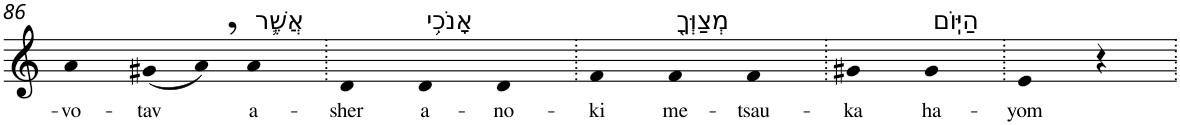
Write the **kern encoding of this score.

**kern	**text
*part1	*part1
*staff1	*staff1
*I"Piano	*
*I'Pno	*
!!LO:PB:g=z
*clefG2	*
*k[]	*
=86	=86
!	!LO:LY:b
4a	-vo-
!	!LO:LY:b
(8g#X	-tav
8a,)	.
!LO:TX:a:t=אֲשֶׁ֛ר	!
!	!LO:LY:b
4a	a-
=87.	=87.
!	!LO:LY:b
4d	-sher
!LO:TX:a:t=אָנֹכִ֥י	!
!	!LO:LY:b
4d	a-
!	!LO:LY:b
4d	-no-
=88.	=88.
!	!LO:LY:b
4f	-ki
!LO:TX:a:t=מְצַוְּךָ֖	!
!	!LO:LY:b
4f	me-
!	!LO:LY:b
4f	-tsau-
=89.	=89.
!	!LO:LY:b
4g#X	-ka
!LO:TX:a:t=הַיּֽוֹם	!
!	!LO:LY:b
4g#	ha-
=90.	=90.
!	!LO:LY:b
4e	-yom
4r	.
=.	=.
*-	*-
